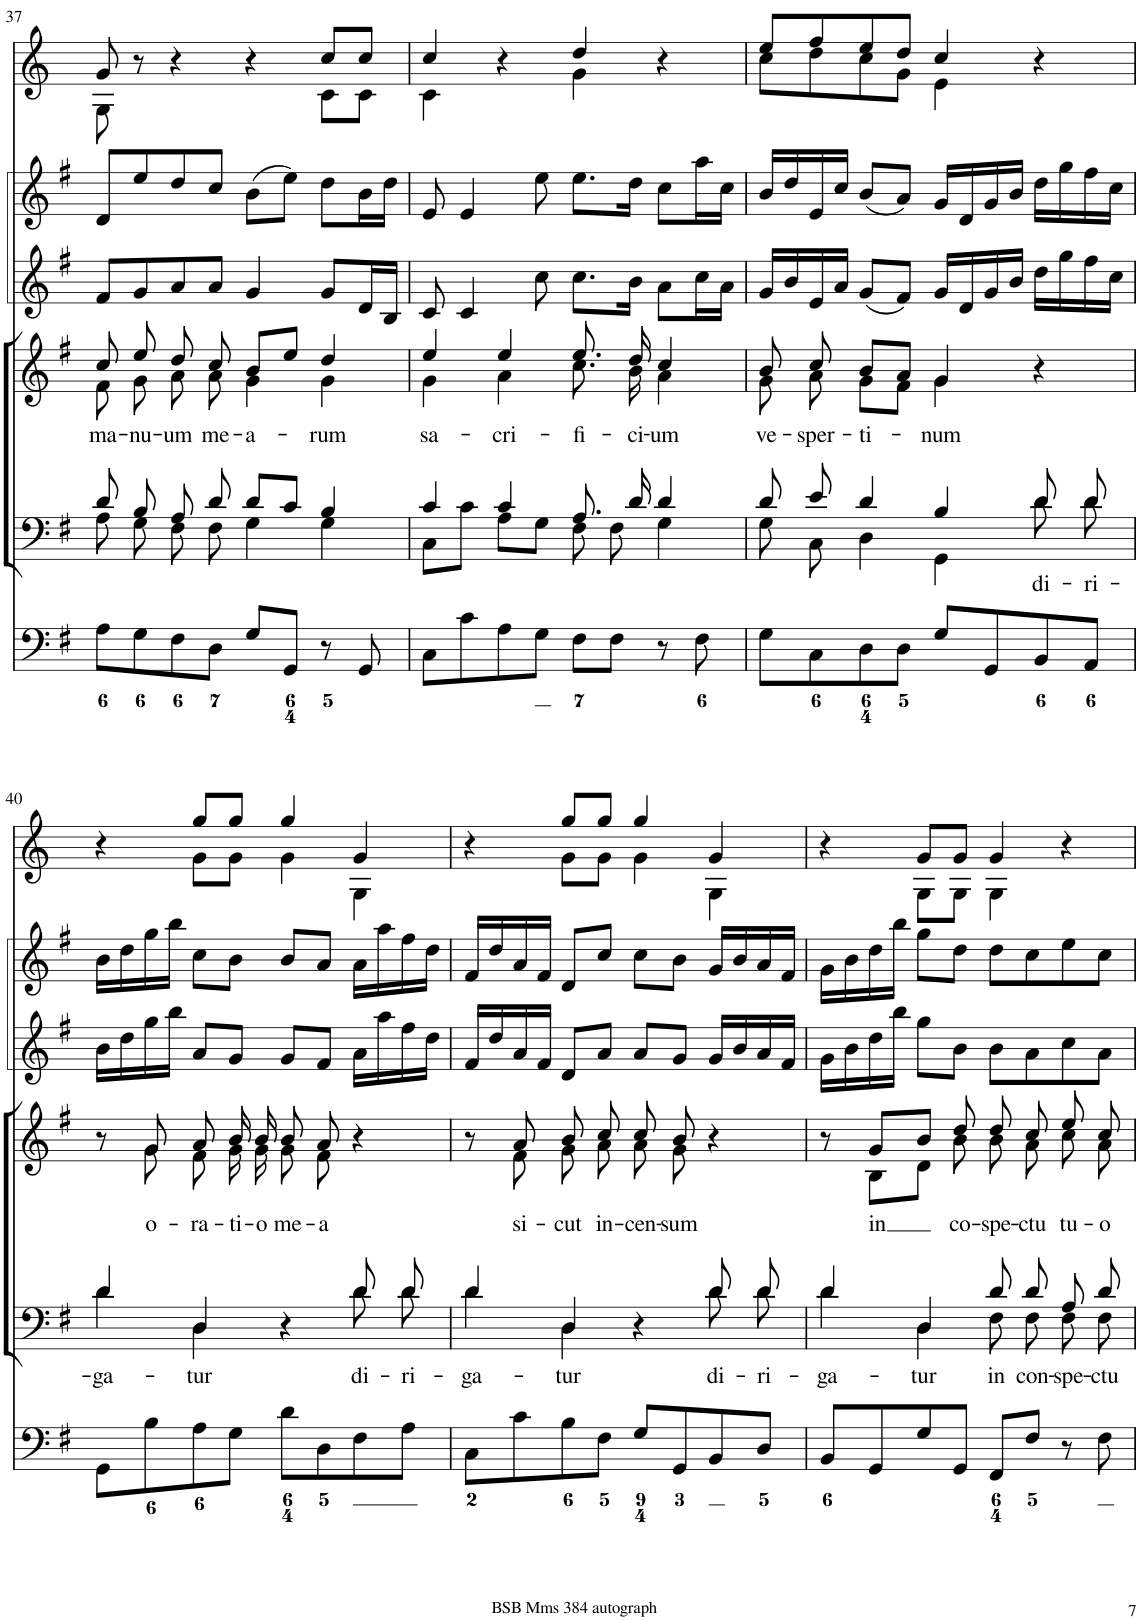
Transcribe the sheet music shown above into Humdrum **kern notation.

**kern	**kern	**text	**kern	**text	**kern	**kern	**kern
*part6	*part5	*part5	*part4	*part4	*part3	*part2	*part1
*staff6	*staff5	*staff5	*staff4	*staff4	*staff3	*staff2	*staff1
*I"Organ	*I"Voice	*	*I"Voice	*	*I"Violin	*I"Violini	*I"Corni in G
*	*	*	*	*	*I'Vln	*I'Vln	*
!!LO:PB:g=z
*clefF4	*clefF4	*	*clefG2	*	*clefG2	*clefG2	*clefG2
*	*	*	*	*	*	*	*Trd3c5
*k[f#]	*k[f#]	*	*k[f#]	*	*k[f#]	*k[f#]	*k[]
*M4/4	*M4/4	*	*M4/4	*	*M4/4	*M4/4	*M4/4
*met(c)	*met(c)	*	*met(c)	*	*met(c)	*met(c)	*met(c)
=37	=37	=37	=37	=37	=37	=37	=37
*	*^	*	*	*	*	*	*
!	!	!	!	!	!LO:LY:b	!	!	!
*	*	*	*	*^	*	*	*	*^
8A\L	8d/	8A\	.	8cc/	8f#\	ma-	8f#/L	8d/L	8g/	8G\
!	!	!	!	!	!	!LO:LY:b	!	!	!	!
8G\	8B/	8G\	.	8ee/	8g\	-nu-	8g/	8ee/	8r	8ryy
!	!	!	!	!	!	!LO:LY:b	!	!	!	!
*	*	*	*	*	*	*	*	*	*v	*v
8F#\	8A/	8F#\	.	8dd/	8a\	-um	8a/	8dd/	4r
!	!	!	!	!	!	!LO:LY:b	!	!	!
8D\J	8d/	8F#\	.	8cc/	8a\	me-	8a/J	8cc/J	.
!	!	!	!	!	!	!LO:LY:b	!	!	!
8G/L	8d/L	4G\	.	8b/L	4g\	-a-	4g/	(8b\L	4r
8GG/J	8c/J	.	.	8ee/J	.	.	.	8ee\J)	.
!	!	!	!	!	!	!LO:LY:b	!	!	!
*	*	*	*	*	*	*	*	*	*^
8r	4B/	4G\	.	4dd/	4g\	-rum	8g/L	8dd\L	8cc/L	8c\L
8GG/	.	.	.	.	.	.	16d/L	16b\L	8cc/J	8c\J
.	.	.	.	.	.	.	16B/JJ	16dd\JJ	.	.
=38	=38	=38	=38	=38	=38	=38	=38	=38	=38	=38
!	!	!	!	!	!	!LO:LY:b	!	!	!	!
8C\L	4c/	8C\L	.	4ee/	4g\	sa-	8c/	8e/	4cc/	4c\
8c\	.	8c\J	.	.	.	.	4c/	4e/	.	.
!	!	!	!	!	!	!LO:LY:b	!	!	!	!
8A\	4c/	8A\L	.	4ee/	4a\	-cri-	.	.	4r	4ryy
8G\J	.	8G\J	.	.	.	.	8cc\	8ee\	.	.
!	!	!	!	!	!	!LO:LY:b	!	!	!	!
8F#\L	8.A/	8F#\	.	8.ee/	8.cc\	-fi-	8.cc\L	8.ee\L	4dd/	4g\
8F#\J	.	8F#\	.	.	.	.	.	.	.	.
!	!	!	!	!	!	!LO:LY:b	!	!	!	!
.	16d/	.	.	16dd/	16b\	-ci-	16b\Jk	16dd\Jk	.	.
!	!	!	!	!	!	!LO:LY:b	!	!	!	!
8r	4d/	4G\	.	4cc/	4a\	-um	8a\L	8cc\L	4r	4ryy
8F#\	.	.	.	.	.	.	16cc\L	16aa\L	.	.
.	.	.	.	.	.	.	16a\JJ	16cc\JJ	.	.
=39	=39	=39	=39	=39	=39	=39	=39	=39	=39	=39
!	!	!	!	!	!	!LO:LY:b	!	!	!	!
8G\L	8d/	8G\	.	8b/	8g\	ve-	16g/LL	16b/LL	8ee/L	8cc\L
.	.	.	.	.	.	.	16b/	16dd/	.	.
!	!	!	!	!	!	!LO:LY:b	!	!	!	!
8C\	8e/	8C\	.	8cc/	8a\	-sper-	16e/	16e/	8ff/	8dd\
.	.	.	.	.	.	.	16a/JJ	16cc/JJ	.	.
!	!	!	!	!	!	!LO:LY:b	!	!	!	!
8D\	4d/	4D\	.	8b/L	8g\L	-ti-	(8g/L	(8b/L	8ee/	8cc\
8D\J	.	.	.	8a/J	8f#\J	.	8f#/J)	8a/J)	8dd/J	8g\J
!	!	!	!	!	!	!LO:LY:b	!	!	!	!
8G/L	4B/	4GG\	.	4g/	4g\	-num	16g/LL	16g/LL	4cc/	4e\
.	.	.	.	.	.	.	16d/	16d/	.	.
8GG/	.	.	.	.	.	.	16g/	16g/	.	.
.	.	.	.	.	.	.	16b/JJ	16b/JJ	.	.
!	!	!	!LO:LY:b	!	!	!	!	!	!	!
8BB/	8d/	8d\	di-	4r	4ryy	.	16dd\LL	16dd\LL	4r	4ryy
.	.	.	.	.	.	.	16gg\	16gg\	.	.
!	!	!	!LO:LY:b	!	!	!	!	!	!	!
8AA/J	8d/	8d\	-ri-	.	.	.	16ff#\	16ff#\	.	.
.	.	.	.	.	.	.	16cc\JJ	16cc\JJ	.	.
!!LO:LB:g=z	!!
=40	=40	=40	=40	=40	=40	=40	=40	=40	=40	=40
!	!	!	!LO:LY:b	!	!	!	!	!	!	!
8GG\L	4d/	4d\	-ga-	8r	8ryy	.	16b\LL	16b\LL	4r	4ryy
.	.	.	.	.	.	.	16dd\	16dd\	.	.
!	!	!	!	!	!	!LO:LY:b	!	!	!	!
8B\	.	.	.	8g/	8g\	o-	16gg\	16gg\	.	.
.	.	.	.	.	.	.	16bb\JJ	16bb\JJ	.	.
!	!	!	!LO:LY:b	!	!	!LO:LY:b	!	!	!	!
8A\	4D/	4D\	-tur	8a/	8f#\	-ra-	8a/L	8cc\L	8gg/L	8g\L
!	!	!	!	!	!	!LO:LY:b	!	!	!	!
8G\J	.	.	.	16b/	16g\	-ti-	8g/J	8b\J	8gg/J	8g\J
!	!	!	!	!	!	!LO:LY:b	!	!	!	!
.	.	.	.	16b/	16g\	-o	.	.	.	.
!	!	!	!	!	!	!LO:LY:b	!	!	!	!
8d\L	4r	4ryy	.	8b/	8g\	me-	8g/L	8b/L	4gg/	4g\
!	!	!	!	!	!	!LO:LY:b	!	!	!	!
8D\	.	.	.	8a/	8f#\	-a	8f#/J	8a/J	.	.
!	!	!	!LO:LY:b	!	!	!	!	!	!	!
8F#\	8d/	8d\	di-	4r	4ryy	.	16a\LL	16a\LL	4g/	4G\
.	.	.	.	.	.	.	16aa\	16aa\	.	.
!	!	!	!LO:LY:b	!	!	!	!	!	!	!
8A\J	8d/	8d\	-ri-	.	.	.	16ff#\	16ff#\	.	.
.	.	.	.	.	.	.	16dd\JJ	16dd\JJ	.	.
=41	=41	=41	=41	=41	=41	=41	=41	=41	=41	=41
!	!	!	!LO:LY:b	!	!	!	!	!	!	!
8C\L	4d/	4d\	-ga-	8r	8ryy	.	16f#/LL	16f#/LL	4r	4ryy
.	.	.	.	.	.	.	16dd/	16dd/	.	.
!	!	!	!	!	!	!LO:LY:b	!	!	!	!
8c\	.	.	.	8a/	8f#\	si-	16a/	16a/	.	.
.	.	.	.	.	.	.	16f#/JJ	16f#/JJ	.	.
!	!	!	!LO:LY:b	!	!	!LO:LY:b	!	!	!	!
8B\	4D/	4D\	-tur	8b/	8g\	-cut	8d/L	8d/L	8gg/L	8g\L
!	!	!	!	!	!	!LO:LY:b	!	!	!	!
8F#\J	.	.	.	8cc/	8a\	in-	8a/J	8cc/J	8gg/J	8g\J
!	!	!	!	!	!	!LO:LY:b	!	!	!	!
8G/L	4r	4ryy	.	8cc/	8a\	-cen-	8a/L	8cc\L	4gg/	4g\
!	!	!	!	!	!	!LO:LY:b	!	!	!	!
8GG/	.	.	.	8b/	8g\	-sum	8g/J	8b\J	.	.
!	!	!	!LO:LY:b	!	!	!	!	!	!	!
8BB/	8d/	8d\	di-	4r	4ryy	.	16g/LL	16g/LL	4g/	4G\
.	.	.	.	.	.	.	16b/	16b/	.	.
!	!	!	!LO:LY:b	!	!	!	!	!	!	!
8D/J	8d/	8d\	-ri-	.	.	.	16a/	16a/	.	.
.	.	.	.	.	.	.	16f#/JJ	16f#/JJ	.	.
=42	=42	=42	=42	=42	=42	=42	=42	=42	=42	=42
!	!	!	!LO:LY:b	!	!	!	!	!	!	!
8BB/L	4d/	4d\	-ga-	8r	8ryy	.	16g\LL	16g\LL	4r	4ryy
.	.	.	.	.	.	.	16b\	16b\	.	.
!	!	!	!	!	!	!LO:LY:b	!	!	!	!
8GG/	.	.	.	8g/L	8B\L	in	16dd\	16dd\	.	.
.	.	.	.	.	.	.	16bb\JJ	16bb\JJ	.	.
!	!	!	!LO:LY:b	!	!	!	!	!	!	!
8G/	4D/	4D\	-tur	8b/J	8d\J	.	8gg\L	8gg\L	8g/L	8G\L
!	!	!	!	!	!	!LO:LY:b	!	!	!	!
8GG/J	.	.	.	8dd/	8b\	co-	8b\J	8dd\J	8g/J	8G\J
!	!	!	!LO:LY:b	!	!	!LO:LY:b	!	!	!	!
8FF#/L	8d/	8F#\	in	8dd/	8b\	-spe-	8b\L	8dd\L	4g/	4G\
!	!	!	!LO:LY:b	!	!	!LO:LY:b	!	!	!	!
8F#/J	8d/	8F#\	con-	8cc/	8a\	-ctu	8a\	8cc\	.	.
!	!	!	!LO:LY:b	!	!	!LO:LY:b	!	!	!	!
8r	8A/	8F#\	-spe-	8ee/	8cc\	tu-	8cc\	8ee\	4r	4ryy
!	!	!	!LO:LY:b	!	!	!LO:LY:b	!	!	!	!
8F#\	8d/	8F#\	-ctu	8cc/	8a\	-o	8a\J	8cc\J	.	.
*	*v	*v	*	*	*	*	*	*	*v	*v
*	*	*	*v	*v	*	*	*	*
=	=	=	=	=	=	=	=
*-	*-	*-	*-	*-	*-	*-	*-
